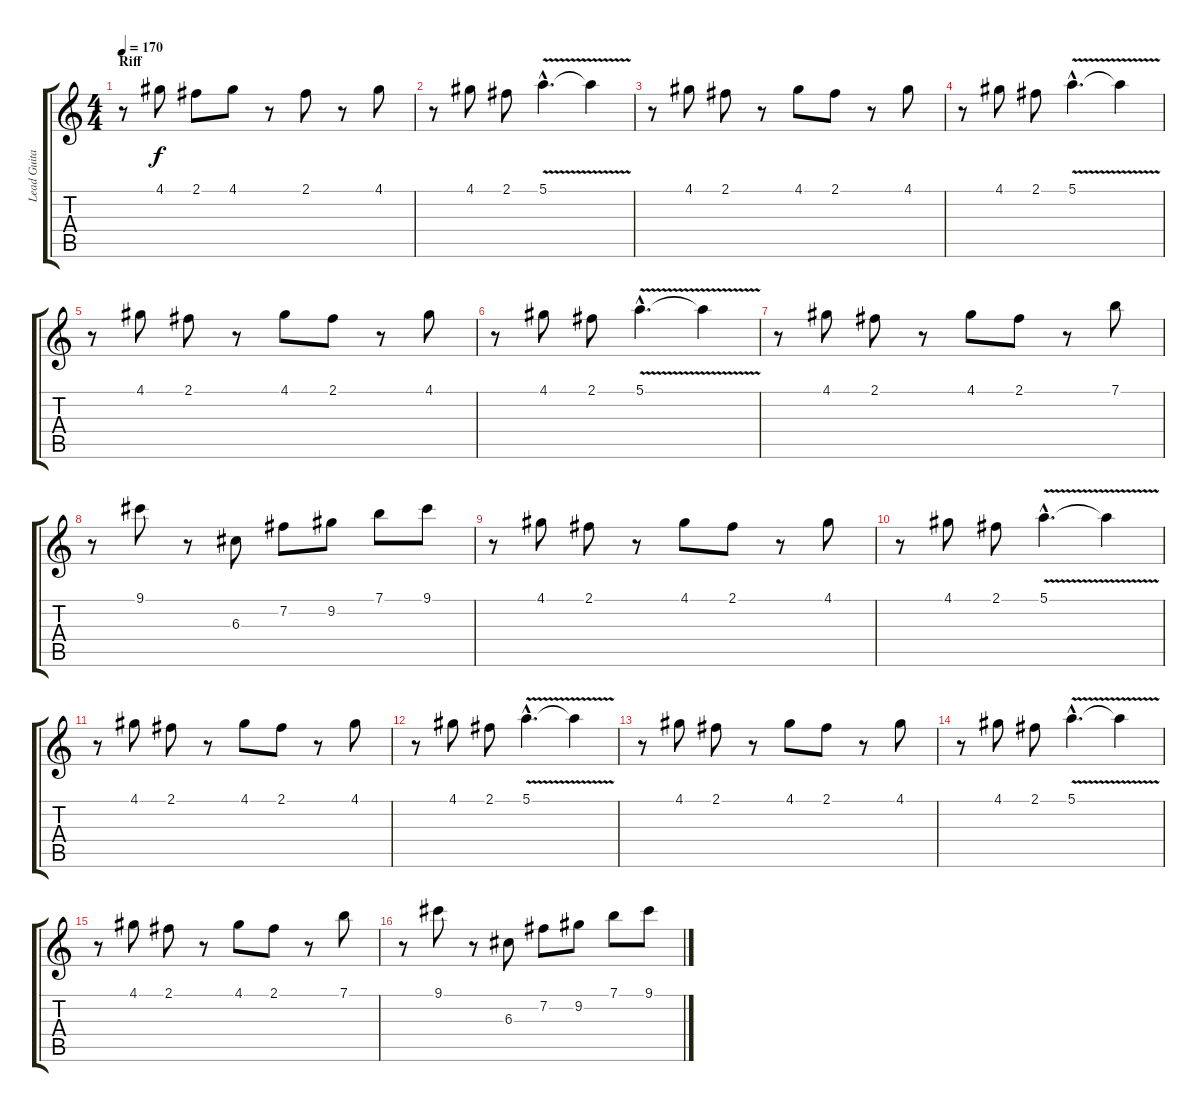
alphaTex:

\track ("Lead Guitar 1" "Lead Guita") {instrument distortionguitar}
\staff {score tabs}
\tuning (E4 B3 G3 D3 A2 E2) {hide}
\ts (4 4)
\section ("" "Riff")
\tempo 170
\clef g2
\ks c
r.8{dy f} 4.1.8 2.1.8 4.1.8 r.8 2.1.8 r.8 4.1.8 |
r.8 4.1.8 2.1.8 5.1{v hac}.4{d} 5.1{t}.4 |
r.8 4.1.8 2.1.8 r.8 4.1.8 2.1.8 r.8 4.1.8 |
r.8 4.1.8 2.1.8 5.1{v hac}.4{d} 5.1{t}.4 |
r.8 4.1.8 2.1.8 r.8 4.1.8 2.1.8 r.8 4.1.8 |
r.8 4.1.8 2.1.8 5.1{v hac}.4{d} 5.1{t}.4 |
r.8 4.1.8 2.1.8 r.8 4.1.8 2.1.8 r.8 7.1.8 |
r.8 9.1.8 r.8 6.3.8 7.2.8 9.2.8 7.1.8 9.1.8 |
\section ("" "")
r.8 4.1.8 2.1.8 r.8 4.1.8 2.1.8 r.8 4.1.8 |
r.8 4.1.8 2.1.8 5.1{v hac}.4{d} 5.1{t}.4 |
r.8 4.1.8 2.1.8 r.8 4.1.8 2.1.8 r.8 4.1.8 |
r.8 4.1.8 2.1.8 5.1{v hac}.4{d} 5.1{t}.4 |
r.8 4.1.8 2.1.8 r.8 4.1.8 2.1.8 r.8 4.1.8 |
r.8 4.1.8 2.1.8 5.1{v hac}.4{d} 5.1{t}.4 |
r.8 4.1.8 2.1.8 r.8 4.1.8 2.1.8 r.8 7.1.8 |
r.8 9.1.8 r.8 6.3.8 7.2.8 9.2.8 7.1.8 9.1.8
